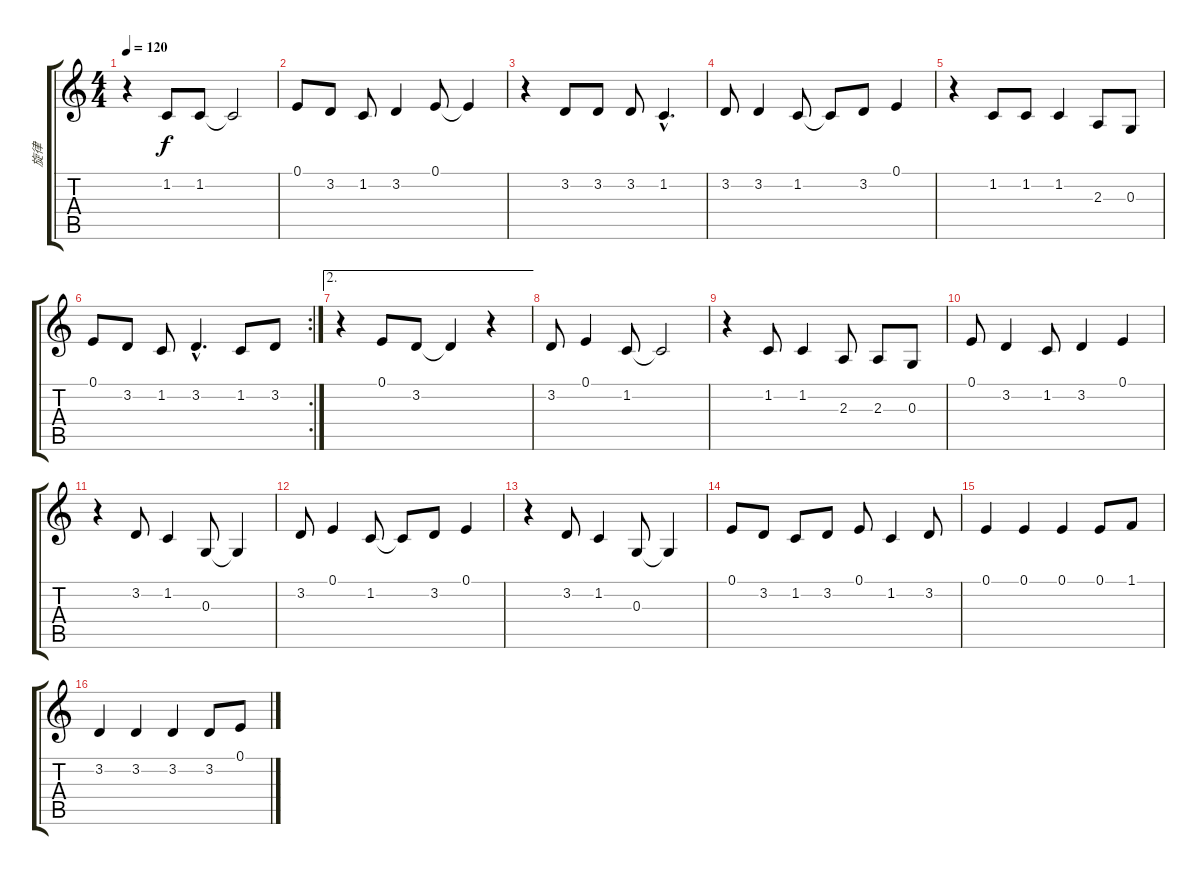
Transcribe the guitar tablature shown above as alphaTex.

\track ("旋律" "旋律") {instrument voiceoohs}
\staff {score tabs}
\tuning (E4 B3 G3 D3 A2 E2) {hide}
\ts (4 4)
\tempo 120
\clef g2
\ks c
r.4{dy f} 1.2.8 1.2.8 1.2{t}.2 |
0.1.8 3.2.8 1.2.8 3.2.4 0.1.8 0.1{t}.4 |
r.4 3.2.8 3.2.8 3.2.8 1.2{hac}.4{d} |
3.2.8 3.2.4 1.2.8 1.2{t}.8 3.2.8 0.1.4 |
r.4 1.2.8 1.2.8 1.2.4 2.3.8 0.3.8 |
\rc 2
0.1.8 3.2.8 1.2.8 3.2{hac}.4{d} 1.2.8 3.2.8 |
\ae 2
r.4 0.1.8 3.2.8 3.2{t}.4 r.4 |
3.2.8 0.1.4 1.2.8 1.2{t}.2 |
r.4 1.2.8 1.2.4 2.3.8 2.3.8 0.3.8 |
0.1.8 3.2.4 1.2.8 3.2.4 0.1.4 |
r.4 3.2.8 1.2.4 0.3.8 0.3{t}.4 |
3.2.8 0.1.4 1.2.8 1.2{t}.8 3.2.8 0.1.4 |
r.4 3.2.8 1.2.4 0.3.8 0.3{t}.4 |
0.1.8 3.2.8 1.2.8 3.2.8 0.1.8 1.2.4 3.2.8 |
0.1.4 0.1.4 0.1.4 0.1.8 1.1.8 |
3.2.4 3.2.4 3.2.4 3.2.8 0.1.8
